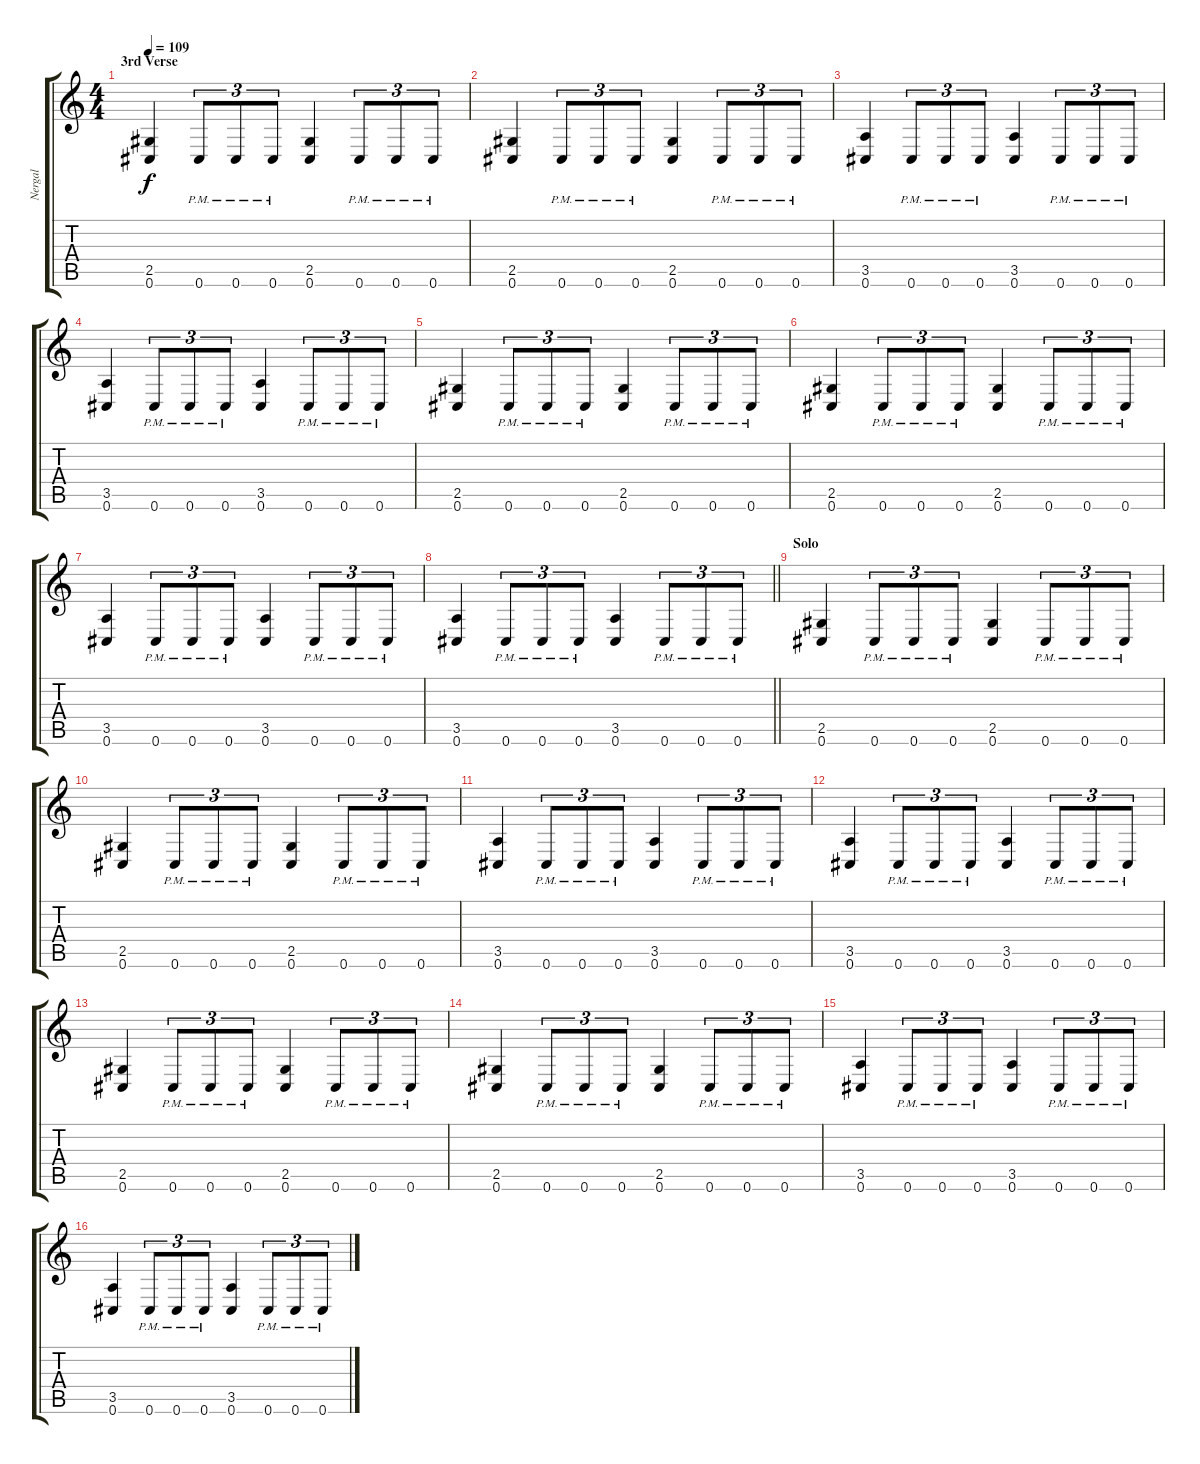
\track ("Nergal " "Nergal ") {instrument distortionguitar}
\staff {score tabs}
\tuning (Db4 Ab3 E3 B2 Gb2 Db2) {hide}
\ts (4 4)
\section ("" "3rd Verse")
\tempo 109
\clef g2
\ks c
(2.5 0.6).4{dy f} 0.6{pm}.8{tu (3 2)} 0.6{pm}.8{tu (3 2)} 0.6{pm}.8{tu (3 2)} (2.5 0.6).4 0.6{pm}.8{tu (3 2)} 0.6{pm}.8{tu (3 2)} 0.6{pm}.8{tu (3 2)} |
(2.5 0.6).4 0.6{pm}.8{tu (3 2)} 0.6{pm}.8{tu (3 2)} 0.6{pm}.8{tu (3 2)} (2.5 0.6).4 0.6{pm}.8{tu (3 2)} 0.6{pm}.8{tu (3 2)} 0.6{pm}.8{tu (3 2)} |
(3.5 0.6).4 0.6{pm}.8{tu (3 2)} 0.6{pm}.8{tu (3 2)} 0.6{pm}.8{tu (3 2)} (3.5 0.6).4 0.6{pm}.8{tu (3 2)} 0.6{pm}.8{tu (3 2)} 0.6{pm}.8{tu (3 2)} |
(3.5 0.6).4 0.6{pm}.8{tu (3 2)} 0.6{pm}.8{tu (3 2)} 0.6{pm}.8{tu (3 2)} (3.5 0.6).4 0.6{pm}.8{tu (3 2)} 0.6{pm}.8{tu (3 2)} 0.6{pm}.8{tu (3 2)} |
(2.5 0.6).4 0.6{pm}.8{tu (3 2)} 0.6{pm}.8{tu (3 2)} 0.6{pm}.8{tu (3 2)} (2.5 0.6).4 0.6{pm}.8{tu (3 2)} 0.6{pm}.8{tu (3 2)} 0.6{pm}.8{tu (3 2)} |
(2.5 0.6).4 0.6{pm}.8{tu (3 2)} 0.6{pm}.8{tu (3 2)} 0.6{pm}.8{tu (3 2)} (2.5 0.6).4 0.6{pm}.8{tu (3 2)} 0.6{pm}.8{tu (3 2)} 0.6{pm}.8{tu (3 2)} |
(3.5 0.6).4 0.6{pm}.8{tu (3 2)} 0.6{pm}.8{tu (3 2)} 0.6{pm}.8{tu (3 2)} (3.5 0.6).4 0.6{pm}.8{tu (3 2)} 0.6{pm}.8{tu (3 2)} 0.6{pm}.8{tu (3 2)} |
\barLineRight lightlight
(3.5 0.6).4 0.6{pm}.8{tu (3 2)} 0.6{pm}.8{tu (3 2)} 0.6{pm}.8{tu (3 2)} (3.5 0.6).4 0.6{pm}.8{tu (3 2)} 0.6{pm}.8{tu (3 2)} 0.6{pm}.8{tu (3 2)} |
\section ("" "Solo ")
(2.5 0.6).4 0.6{pm}.8{tu (3 2)} 0.6{pm}.8{tu (3 2)} 0.6{pm}.8{tu (3 2)} (2.5 0.6).4 0.6{pm}.8{tu (3 2)} 0.6{pm}.8{tu (3 2)} 0.6{pm}.8{tu (3 2)} |
(2.5 0.6).4 0.6{pm}.8{tu (3 2)} 0.6{pm}.8{tu (3 2)} 0.6{pm}.8{tu (3 2)} (2.5 0.6).4 0.6{pm}.8{tu (3 2)} 0.6{pm}.8{tu (3 2)} 0.6{pm}.8{tu (3 2)} |
(3.5 0.6).4 0.6{pm}.8{tu (3 2)} 0.6{pm}.8{tu (3 2)} 0.6{pm}.8{tu (3 2)} (3.5 0.6).4 0.6{pm}.8{tu (3 2)} 0.6{pm}.8{tu (3 2)} 0.6{pm}.8{tu (3 2)} |
(3.5 0.6).4 0.6{pm}.8{tu (3 2)} 0.6{pm}.8{tu (3 2)} 0.6{pm}.8{tu (3 2)} (3.5 0.6).4 0.6{pm}.8{tu (3 2)} 0.6{pm}.8{tu (3 2)} 0.6{pm}.8{tu (3 2)} |
(2.5 0.6).4 0.6{pm}.8{tu (3 2)} 0.6{pm}.8{tu (3 2)} 0.6{pm}.8{tu (3 2)} (2.5 0.6).4 0.6{pm}.8{tu (3 2)} 0.6{pm}.8{tu (3 2)} 0.6{pm}.8{tu (3 2)} |
(2.5 0.6).4 0.6{pm}.8{tu (3 2)} 0.6{pm}.8{tu (3 2)} 0.6{pm}.8{tu (3 2)} (2.5 0.6).4 0.6{pm}.8{tu (3 2)} 0.6{pm}.8{tu (3 2)} 0.6{pm}.8{tu (3 2)} |
(3.5 0.6).4 0.6{pm}.8{tu (3 2)} 0.6{pm}.8{tu (3 2)} 0.6{pm}.8{tu (3 2)} (3.5 0.6).4 0.6{pm}.8{tu (3 2)} 0.6{pm}.8{tu (3 2)} 0.6{pm}.8{tu (3 2)} |
(3.5 0.6).4 0.6{pm}.8{tu (3 2)} 0.6{pm}.8{tu (3 2)} 0.6{pm}.8{tu (3 2)} (3.5 0.6).4 0.6{pm}.8{tu (3 2)} 0.6{pm}.8{tu (3 2)} 0.6{pm}.8{tu (3 2)}
